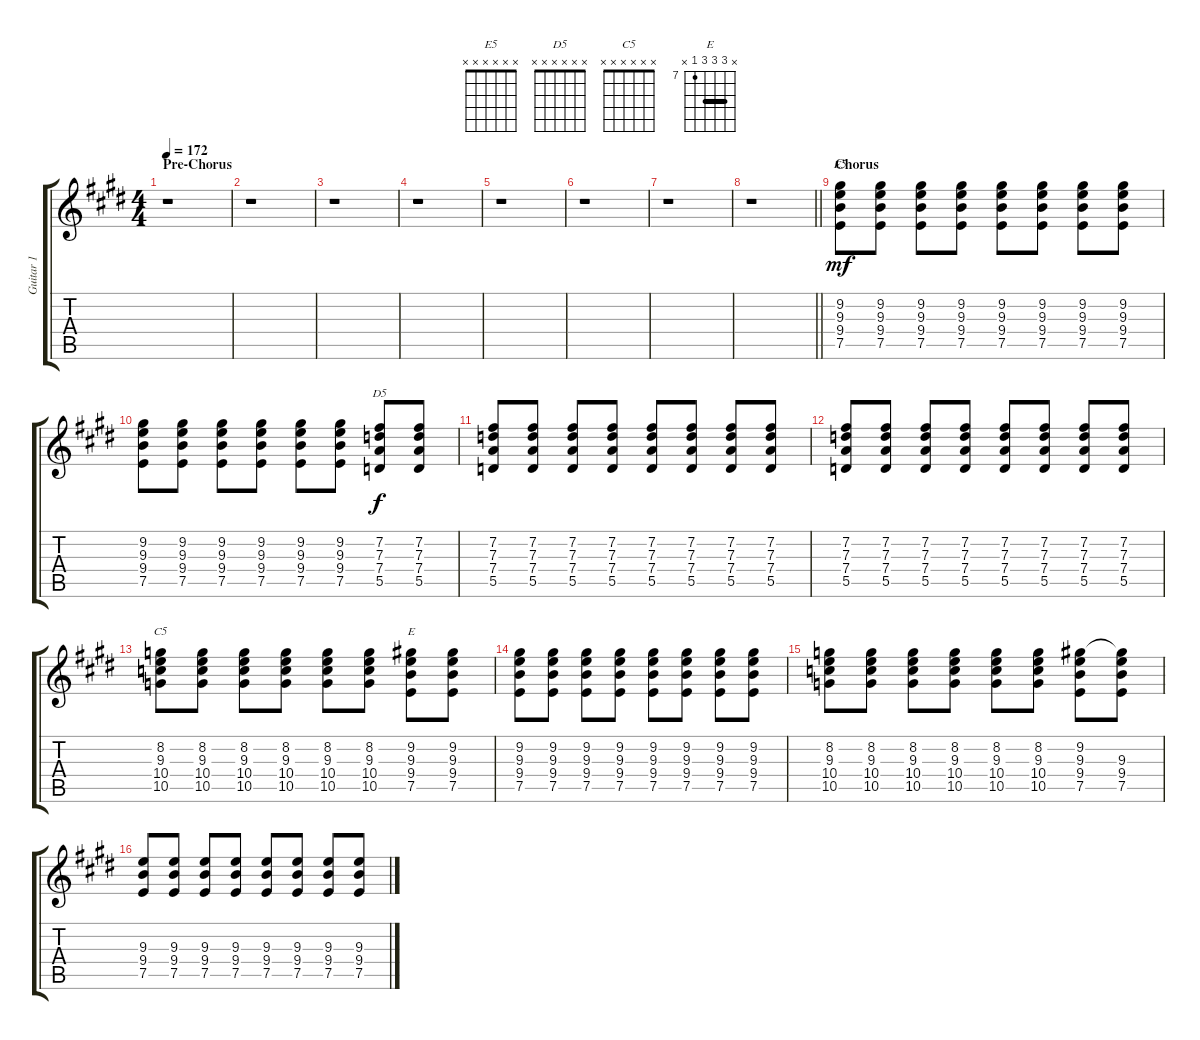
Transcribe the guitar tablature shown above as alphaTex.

\track ("Guitar 1" "Guitar 1") {instrument distortionguitar}
\staff {score tabs}
\tuning (E4 B3 G3 D3 A2 E2) {hide}
\chord ("E5" x x x x x x)
\chord ("D5" x x x x x x)
\chord ("C5" x x x x x x)
\chord ("E" x 9 9 9 7 x) {firstfret 7 barre 9}
\ts (4 4)
\section ("" "Pre-Chorus")
\tempo 172
\clef g2
\ks e
r.1{dy f} |
r.1 |
r.1 |
r.1 |
r.1 |
r.1 |
r.1 |
\barLineRight lightlight
r.1 |
\section ("" "Chorus")
(9.2 9.3 9.4 7.5).8{ch "E5" dy mf} (9.2 9.3 9.4 7.5).8 (9.2 9.3 9.4 7.5).8 (9.2 9.3 9.4 7.5).8 (9.2 9.3 9.4 7.5).8 (9.2 9.3 9.4 7.5).8 (9.2 9.3 9.4 7.5).8 (9.2 9.3 9.4 7.5).8 |
(9.2 9.3 9.4 7.5).8 (9.2 9.3 9.4 7.5).8 (9.2 9.3 9.4 7.5).8 (9.2 9.3 9.4 7.5).8 (9.2 9.3 9.4 7.5).8 (9.2 9.3 9.4 7.5).8 (7.2 7.3 7.4 5.5).8{ch "D5" dy f} (7.2 7.3 7.4 5.5).8 |
(7.2 7.3 7.4 5.5).8 (7.2 7.3 7.4 5.5).8 (7.2 7.3 7.4 5.5).8 (7.2 7.3 7.4 5.5).8 (7.2 7.3 7.4 5.5).8 (7.2 7.3 7.4 5.5).8 (7.2 7.3 7.4 5.5).8 (7.2 7.3 7.4 5.5).8 |
(7.2 7.3 7.4 5.5).8 (7.2 7.3 7.4 5.5).8 (7.2 7.3 7.4 5.5).8 (7.2 7.3 7.4 5.5).8 (7.2 7.3 7.4 5.5).8 (7.2 7.3 7.4 5.5).8 (7.2 7.3 7.4 5.5).8 (7.2 7.3 7.4 5.5).8 |
(8.2 9.3 10.4 10.5).8{ch "C5"} (8.2 9.3 10.4 10.5).8 (8.2 9.3 10.4 10.5).8 (8.2 9.3 10.4 10.5).8 (8.2 9.3 10.4 10.5).8 (8.2 9.3 10.4 10.5).8 (9.2 9.3 9.4 7.5).8{ch "E"} (9.2 9.3 9.4 7.5).8 |
(9.2 9.3 9.4 7.5).8 (9.2 9.3 9.4 7.5).8 (9.2 9.3 9.4 7.5).8 (9.2 9.3 9.4 7.5).8 (9.2 9.3 9.4 7.5).8 (9.2 9.3 9.4 7.5).8 (9.2 9.3 9.4 7.5).8 (9.2 9.3 9.4 7.5).8 |
(8.2 9.3 10.4 10.5).8 (8.2 9.3 10.4 10.5).8 (8.2 9.3 10.4 10.5).8 (8.2 9.3 10.4 10.5).8 (8.2 9.3 10.4 10.5).8 (8.2 9.3 10.4 10.5).8 (9.2 9.3 9.4 7.5).8 (9.2{t} 9.3 9.4 7.5).8 |
(9.3 9.4 7.5).8 (9.3 9.4 7.5).8 (9.3 9.4 7.5).8 (9.3 9.4 7.5).8 (9.3 9.4 7.5).8 (9.3 9.4 7.5).8 (9.3 9.4 7.5).8 (9.3 9.4 7.5).8
